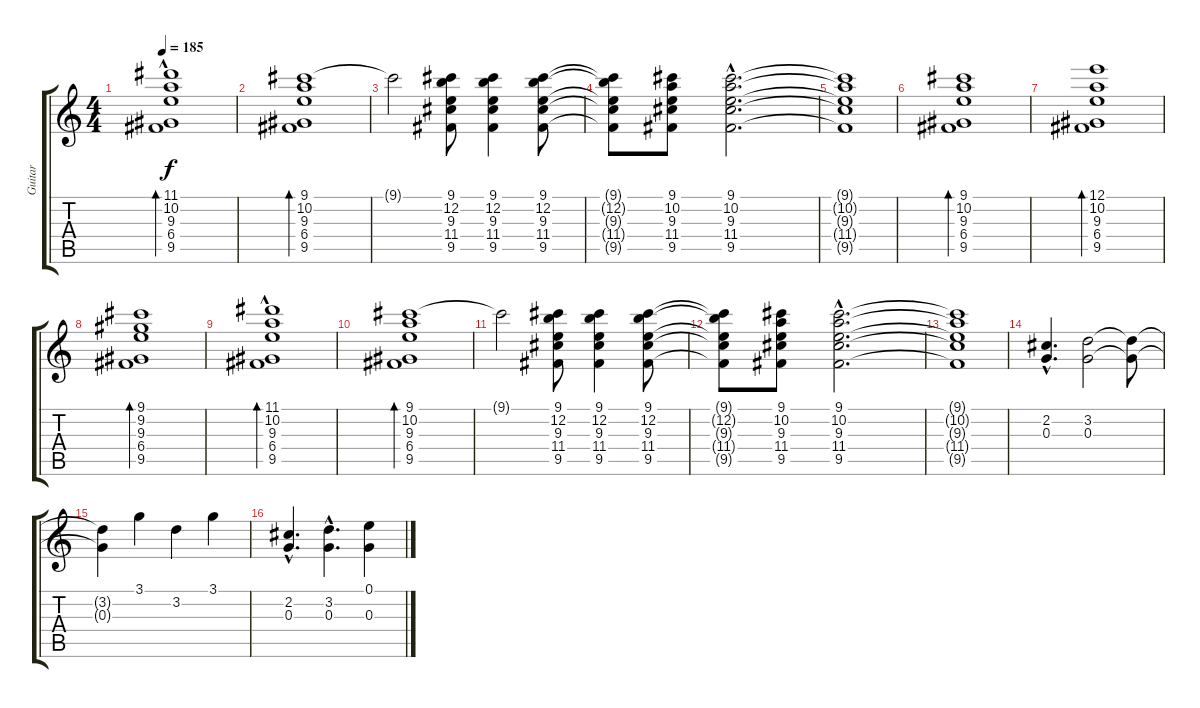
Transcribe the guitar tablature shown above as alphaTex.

\track ("Guitar " "Guitar ") {instrument distortionguitar}
\staff {score tabs}
\tuning (E4 B3 G3 D3 A2 E2) {hide}
\ts (4 4)
\tempo 185
\clef g2
\ks c
(11.1{hac} 10.2 9.3 6.4 9.5).1{bd 240 dy f} |
(9.1 10.2 9.3 6.4 9.5).1{bd 240} |
9.1{t}.2 (9.1 12.2 9.3 11.4 9.5).8 (9.1 12.2 9.3 11.4 9.5).4 (9.1 12.2 9.3 11.4 9.5).8 |
(9.1{t} 12.2{t} 9.3{t} 11.4{t} 9.5{t}).8 (9.1 10.2 9.3 11.4 9.5).8 (9.1{hac} 10.2{hac} 9.3{hac} 11.4{hac} 9.5{hac}).2{d} |
(9.1{t} 10.2{t} 9.3{t} 11.4{t} 9.5{t}).1 |
(9.1 10.2 9.3 6.4 9.5).1{bd 240 instrument lead5charang} |
(12.1 10.2 9.3 6.4 9.5).1{bd 240} |
(9.1 9.2 9.3 6.4 9.5).1{bd 240} |
(11.1{hac} 10.2 9.3 6.4 9.5).1{bd 240} |
(9.1 10.2 9.3 6.4 9.5).1{bd 240} |
9.1{t}.2 (9.1 12.2 9.3 11.4 9.5).8 (9.1 12.2 9.3 11.4 9.5).4 (9.1 12.2 9.3 11.4 9.5).8 |
(9.1{t} 12.2{t} 9.3{t} 11.4{t} 9.5{t}).8 (9.1 10.2 9.3 11.4 9.5).8 (9.1{hac} 10.2{hac} 9.3{hac} 11.4{hac} 9.5{hac}).2{d} |
(9.1{t} 10.2{t} 9.3{t} 11.4{t} 9.5{t}).1 |
(2.2{hac} 0.3{hac}).4{d} (3.2 0.3).2 (3.2{t} 0.3{t}).8 |
(3.2{t} 0.3{t}).4 3.1.4 3.2.4 3.1.4 |
(2.2{hac} 0.3{hac}).4{d} (3.2{hac} 0.3{hac}).4{d} (0.1 0.3).4
